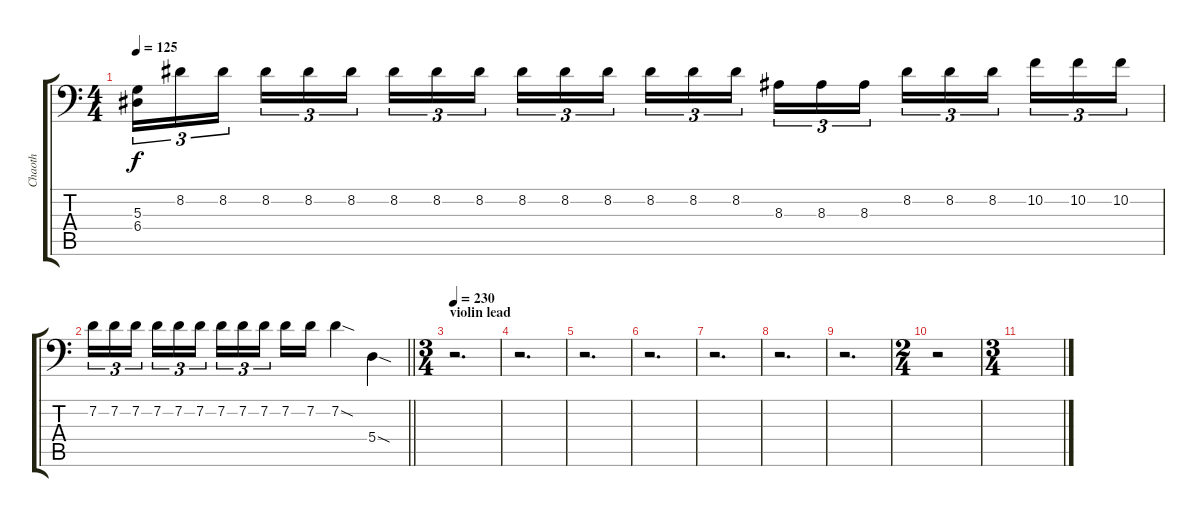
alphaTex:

\track ("Chaoth" "Chaoth") {instrument electricbassfinger}
\staff {score tabs}
\tuning (C3 G2 D2 A1 E1 B0) {hide}
\ts (4 4)
\tempo 125
\clef f4
\ks c
(5.3 6.4).16{tu (3 2) dy f} 8.2.16{tu (3 2)} 8.2.16{tu (3 2) beam splitsecondary} 8.2.16{tu (3 2)} 8.2.16{tu (3 2)} 8.2.16{tu (3 2)} 8.2.16{tu (3 2)} 8.2.16{tu (3 2)} 8.2.16{tu (3 2) beam splitsecondary} 8.2.16{tu (3 2)} 8.2.16{tu (3 2)} 8.2.16{tu (3 2)} 8.2.16{tu (3 2)} 8.2.16{tu (3 2)} 8.2.16{tu (3 2) beam splitsecondary} 8.3.16{tu (3 2)} 8.3.16{tu (3 2)} 8.3.16{tu (3 2)} 8.2.16{tu (3 2)} 8.2.16{tu (3 2)} 8.2.16{tu (3 2) beam splitsecondary} 10.2.16{tu (3 2)} 10.2.16{tu (3 2)} 10.2.16{tu (3 2)} |
\barLineRight lightlight
7.2.16{tu (3 2)} 7.2.16{tu (3 2)} 7.2.16{tu (3 2) beam splitsecondary} 7.2.16{tu (3 2)} 7.2.16{tu (3 2)} 7.2.16{tu (3 2)} 7.2.16{tu (3 2)} 7.2.16{tu (3 2)} 7.2.16{tu (3 2) beam splitsecondary} 7.2.16 7.2.16 7.2{sod}.4 5.4{sod}.4 |
\ts (3 4)
\section ("" "violin lead")
\tempo 230
r.2{d} |
r.2{d} |
r.2{d} |
r.2{d} |
r.2{d} |
r.2{d} |
r.2{d} |
\ts (2 4)
r.2 |
\ts (3 4)
